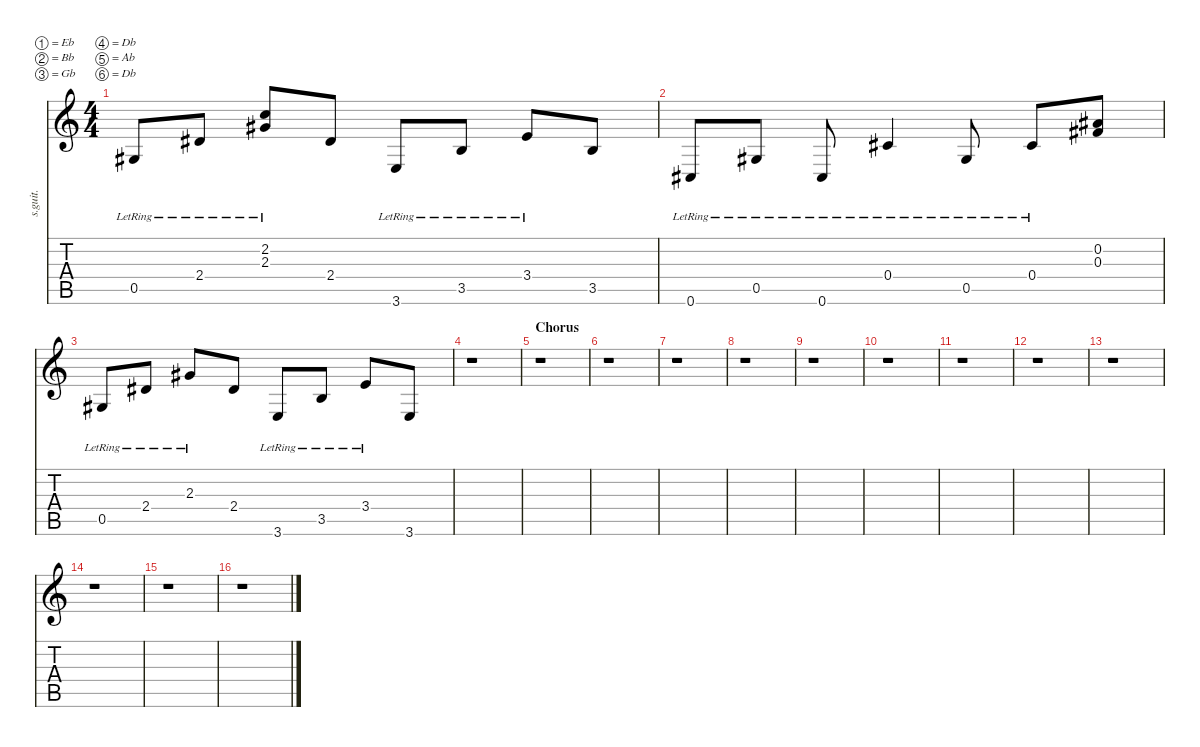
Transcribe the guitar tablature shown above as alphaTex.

\defaultSystemsLayout 4
\hideDynamics
\bracketExtendMode nobrackets
\track ("Kurt Cobain - Clean Guitar" "s.guit.") {instrument electricguitarclean}
\staff {score tabs}
\tuning (Eb4 Bb3 Gb3 Db3 Ab2 Db2)
\ts (4 4)
\tempo (100 hide)
\clef g2
\ks c
0.5{lr acc #}.8{lyrics (0 "") lyrics (1 "") lyrics (2 "") lyrics (3 "") lyrics (4 "") dy mf} 2.4{lr acc #}.8{lyrics (0 "") lyrics (1 "") lyrics (2 "") lyrics (3 "") lyrics (4 "")} (2.2{lr} 2.3{lr acc #}).8{lyrics (0 "") lyrics (1 "") lyrics (2 "") lyrics (3 "") lyrics (4 "")} 2.4{acc #}.8{lyrics (0 "") lyrics (1 "") lyrics (2 "") lyrics (3 "") lyrics (4 "")} 3.6{lr}.8{lyrics (0 "") lyrics (1 "") lyrics (2 "") lyrics (3 "") lyrics (4 "")} 3.5{lr}.8{lyrics (0 "") lyrics (1 "") lyrics (2 "") lyrics (3 "") lyrics (4 "")} 3.4{lr}.8{lyrics (0 "") lyrics (1 "") lyrics (2 "") lyrics (3 "") lyrics (4 "")} 3.5.8{lyrics (0 "") lyrics (1 "") lyrics (2 "") lyrics (3 "") lyrics (4 "")} |
0.6{lr acc #}.8{lyrics (0 "") lyrics (1 "") lyrics (2 "") lyrics (3 "") lyrics (4 "")} 0.5{lr acc #}.8{lyrics (0 "") lyrics (1 "") lyrics (2 "") lyrics (3 "") lyrics (4 "")} 0.6{lr acc #}.8{lyrics (0 "") lyrics (1 "") lyrics (2 "") lyrics (3 "") lyrics (4 "")} 0.4{lr acc #}.4{lyrics (0 "") lyrics (1 "") lyrics (2 "") lyrics (3 "") lyrics (4 "")} 0.5{lr acc #}.8{lyrics (0 "") lyrics (1 "") lyrics (2 "") lyrics (3 "") lyrics (4 "")} 0.4{lr acc #}.8{lyrics (0 "") lyrics (1 "") lyrics (2 "") lyrics (3 "") lyrics (4 "")} (0.2{acc #} 0.3{acc #}).8{lyrics (0 "") lyrics (1 "") lyrics (2 "") lyrics (3 "") lyrics (4 "")} |
0.5{lr acc #}.8{lyrics (0 "") lyrics (1 "") lyrics (2 "") lyrics (3 "") lyrics (4 "")} 2.4{lr acc #}.8{lyrics (0 "") lyrics (1 "") lyrics (2 "") lyrics (3 "") lyrics (4 "")} 2.3{lr acc #}.8{lyrics (0 "") lyrics (1 "") lyrics (2 "") lyrics (3 "") lyrics (4 "")} 2.4{acc #}.8{lyrics (0 "") lyrics (1 "") lyrics (2 "") lyrics (3 "") lyrics (4 "")} 3.6{lr}.8{lyrics (0 "") lyrics (1 "") lyrics (2 "") lyrics (3 "") lyrics (4 "")} 3.5{lr}.8{lyrics (0 "") lyrics (1 "") lyrics (2 "") lyrics (3 "") lyrics (4 "")} 3.4{lr}.8{lyrics (0 "") lyrics (1 "") lyrics (2 "") lyrics (3 "") lyrics (4 "")} 3.6.8{lyrics (0 "") lyrics (1 "") lyrics (2 "") lyrics (3 "") lyrics (4 "") dy f} |
r.1 |
\section ("" "Chorus")
r.1 |
r.1 |
r.1 |
r.1 |
r.1 |
r.1 |
r.1 |
r.1 |
r.1 |
r.1 |
r.1 |
r.1
